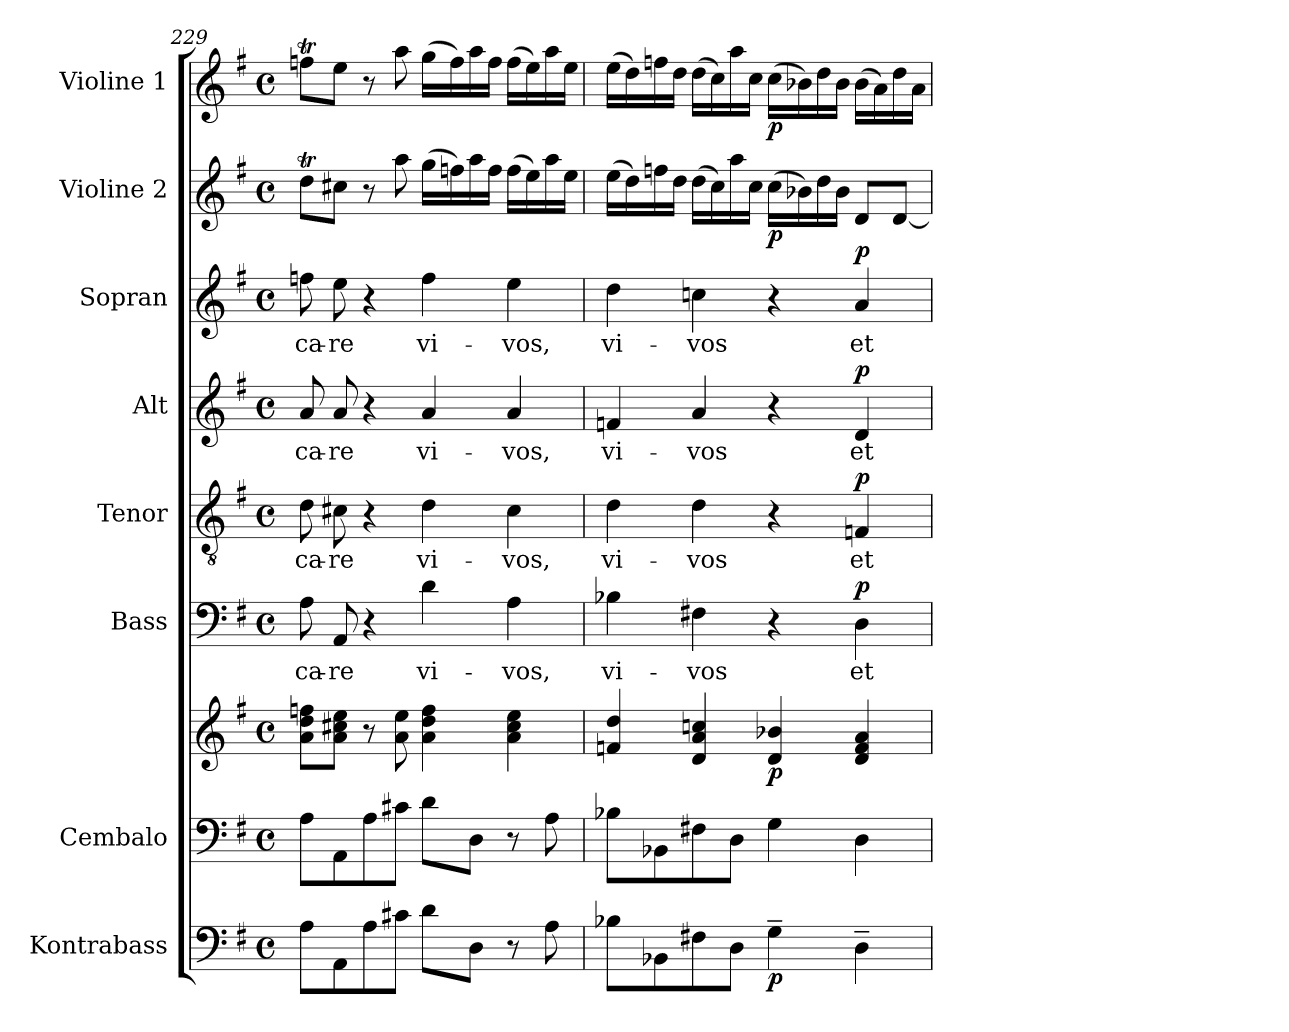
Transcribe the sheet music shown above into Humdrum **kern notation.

**kern	**dynam	**kern	**kern	**dynam	**kern	**text	**dynam	**kern	**text	**dynam	**kern	**text	**dynam	**kern	**text	**dynam	**kern	**dynam	**kern	**dynam
*part8	*part8	*part7	*part7	*part7	*part6	*part6	*part6	*part5	*part5	*part5	*part4	*part4	*part4	*part3	*part3	*part3	*part2	*part2	*part1	*part1
*staff9	*staff9	*staff8	*staff7	*staff7/8	*staff6	*staff6	*staff6	*staff5	*staff5	*staff5	*staff4	*staff4	*staff4	*staff3	*staff3	*staff3	*staff2	*staff2	*staff1	*staff1
*I"Kontrabass	*	*I"Cembalo	*	*	*I"Bass	*	*	*I"Tenor	*	*	*I"Alt	*	*	*I"Sopran	*	*	*I"Violine 2	*	*I"Violine 1	*
*I'Kb.	*	*I'Cemb.	*	*	*I'B.	*	*	*I'T.	*	*	*I'A.	*	*	*I'S.	*	*	*I'Vl. 2	*	*I'Vl. 1	*
*clefF4	*	*clefF4	*clefG2	*	*clefF4	*	*	*clefGv2	*	*	*clefG2	*	*	*clefG2	*	*	*clefG2	*	*clefG2	*
*ITrd7c12	*	*	*	*	*	*	*	*	*	*	*	*	*	*	*	*	*	*	*	*
*k[f#]	*	*k[f#]	*k[f#]	*	*k[f#]	*	*	*k[f#]	*	*	*k[f#]	*	*	*k[f#]	*	*	*k[f#]	*	*k[f#]	*
*G:	*	*G:	*G:	*	*G:	*	*	*G:	*	*	*G:	*	*	*G:	*	*	*G:	*	*G:	*
*M4/4	*	*M4/4	*M4/4	*	*M4/4	*	*	*M4/4	*	*	*M4/4	*	*	*M4/4	*	*	*M4/4	*	*M4/4	*
*met(c)	*	*met(c)	*met(c)	*	*met(c)	*	*	*met(c)	*	*	*met(c)	*	*	*met(c)	*	*	*met(c)	*	*met(c)	*
=229	=229	=229	=229	=229	=229	=229	=229	=229	=229	=229	=229	=229	=229	=229	=229	=229	=229	=229	=229	=229
!	!	!	!	!	!	!LO:LY:b	!	!	!LO:LY:b	!	!	!LO:LY:b	!	!	!LO:LY:b	!	!	!	!	!
8AA\L	.	8A\L	8a\ 8dd\ 8ffn\L	.	8A\	-ca-	.	8d\	-ca-	.	8a/	-ca-	.	8ffn\	-ca-	.	8ddT\L	.	8ffnT\L	.
!	!	!	!	!	!	!LO:LY:b	!	!	!LO:LY:b	!	!	!LO:LY:b	!	!	!LO:LY:b	!	!	!	!	!
8AAA\	.	8AA\	8a\ 8cc#X\ 8ee\J	.	8AA/	-re	.	8c#X\	-re	.	8a/	-re	.	8ee\	-re	.	8cc#X\J	.	8ee\J	.
8AA\	.	8A\	8r	.	4r	.	.	4r	.	.	4r	.	.	4r	.	.	8r	.	8r	.
8C#X\J	.	8c#X\J	8a\ 8ee\	.	.	.	.	.	.	.	.	.	.	.	.	.	8aa\	.	8aa\	.
!	!	!	!	!	!	!LO:LY:b	!	!	!LO:LY:b	!	!	!LO:LY:b	!	!	!LO:LY:b	!	!	!	!	!
8D\L	.	8d\L	4a\ 4dd\ 4ff\	.	4d\	vi-	.	4d\	vi-	.	4a/	vi-	.	4ff\	vi-	.	(>16gg\LL	.	(>16gg\LL	.
.	.	.	.	.	.	.	.	.	.	.	.	.	.	.	.	.	16ffn\)	.	16ff\)	.
8DD\J	.	8D\J	.	.	.	.	.	.	.	.	.	.	.	.	.	.	16aa\	.	16aa\	.
.	.	.	.	.	.	.	.	.	.	.	.	.	.	.	.	.	16ff\JJ	.	16ff\JJ	.
!	!	!	!	!	!	!LO:LY:b	!	!	!LO:LY:b	!	!	!LO:LY:b	!	!	!LO:LY:b	!	!	!	!	!
8r	.	8r	4a\ 4cc#\ 4ee\	.	4A\	-vos,	.	4c#\	-vos,	.	4a/	-vos,	.	4ee\	-vos,	.	(>16ff\LL	.	(>16ff\LL	.
.	.	.	.	.	.	.	.	.	.	.	.	.	.	.	.	.	16ee\)	.	16ee\)	.
8AA\	.	8A\	.	.	.	.	.	.	.	.	.	.	.	.	.	.	16aa\	.	16aa\	.
.	.	.	.	.	.	.	.	.	.	.	.	.	.	.	.	.	16ee\JJ	.	16ee\JJ	.
!!LO:PB:g=z
=230	=230	=230	=230	=230	=230	=230	=230	=230	=230	=230	=230	=230	=230	=230	=230	=230	=230	=230	=230	=230
!	!	!	!	!	!	!LO:LY:b	!	!	!LO:LY:b	!	!	!LO:LY:b	!	!	!LO:LY:b	!	!	!	!	!
8BB-X\L	.	8B-X\L	4fn/ 4dd/	.	4B-X\	vi-	.	4d\	vi-	.	4fn/	vi-	.	4dd\	vi-	.	(>16ee\LL	.	(>16ee\LL	.
.	.	.	.	.	.	.	.	.	.	.	.	.	.	.	.	.	16dd\)	.	16dd\)	.
8BBB-X\	.	8BB-X\	.	.	.	.	.	.	.	.	.	.	.	.	.	.	16ffn\	.	16ffn\	.
.	.	.	.	.	.	.	.	.	.	.	.	.	.	.	.	.	16dd\JJ	.	16dd\JJ	.
!	!	!	!	!	!	!LO:LY:b	!	!	!LO:LY:b	!	!	!LO:LY:b	!	!	!LO:LY:b	!	!	!	!	!
8FF#X\	.	8F#X\	4d/ 4a/ 4ccn/	.	4F#X\	-vos	.	4d\	-vos	.	4a/	-vos	.	4ccn\	-vos	.	(>16dd\LL	.	(>16dd\LL	.
.	.	.	.	.	.	.	.	.	.	.	.	.	.	.	.	.	16cc\)	.	16cc\)	.
8DD\J	.	8D\J	.	.	.	.	.	.	.	.	.	.	.	.	.	.	16aa\	.	16aa\	.
.	.	.	.	.	.	.	.	.	.	.	.	.	.	.	.	.	16cc\JJ	.	16cc\JJ	.
!	!LO:DY:b	!	!	!LO:DY:b	!	!	!	!	!	!	!	!	!	!	!	!	!	!LO:DY:b	!	!LO:DY:b
4GG~>\	p	4G\	4d/ 4b-X/	p	4r	.	.	4r	.	.	4r	.	.	4r	.	.	(>16cc\LL	p	(>16cc\LL	p
.	.	.	.	.	.	.	.	.	.	.	.	.	.	.	.	.	16b-X\)	.	16b-X\)	.
.	.	.	.	.	.	.	.	.	.	.	.	.	.	.	.	.	16dd\	.	16dd\	.
.	.	.	.	.	.	.	.	.	.	.	.	.	.	.	.	.	16b-\JJ	.	16b-\JJ	.
!	!	!	!	!	!	!LO:LY:b	!LO:DY:a	!	!LO:LY:b	!LO:DY:a	!	!LO:LY:b	!LO:DY:a	!	!LO:LY:b	!LO:DY:a	!	!	!	!
4DD~>\	.	4D\	4d/ 4f/ 4a/	.	4D\	et	p	4Fn/	et	p	4d/	et	p	4a/	et	p	8d/L	.	(>16b-\LL	.
.	.	.	.	.	.	.	.	.	.	.	.	.	.	.	.	.	.	.	16a\)	.
.	.	.	.	.	.	.	.	.	.	.	.	.	.	.	.	.	[8d/J	.	16dd\	.
.	.	.	.	.	.	.	.	.	.	.	.	.	.	.	.	.	.	.	16a\JJ	.
=	=	=	=	=	=	=	=	=	=	=	=	=	=	=	=	=	=	=	=	=
*-	*-	*-	*-	*-	*-	*-	*-	*-	*-	*-	*-	*-	*-	*-	*-	*-	*-	*-	*-	*-
